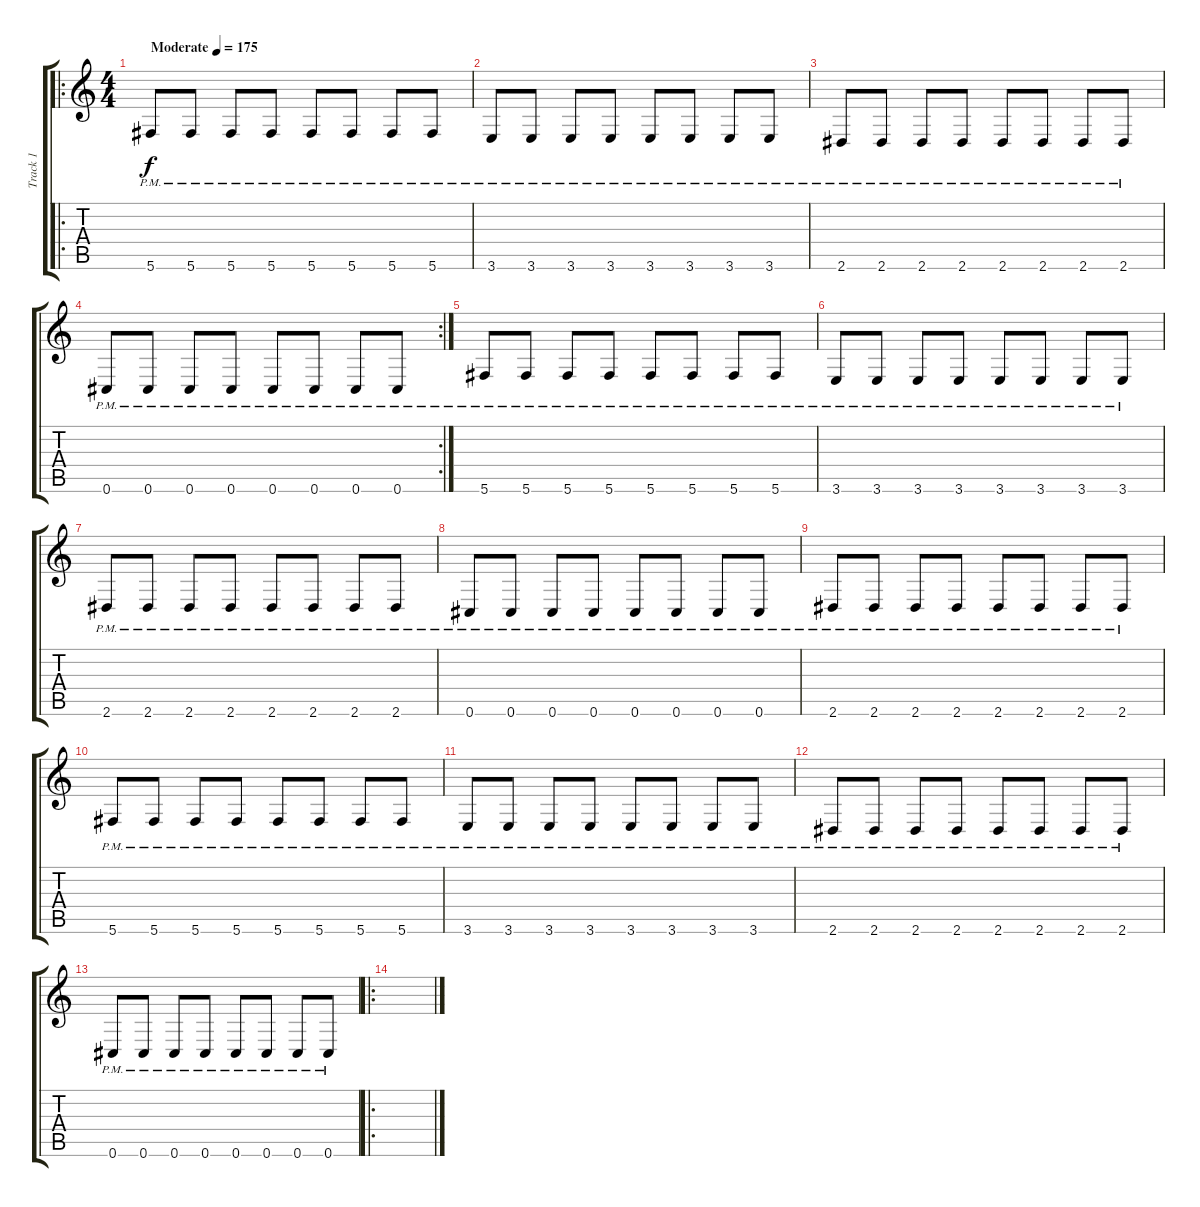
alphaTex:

\track ("Track 1" "Track 1") {instrument electricguitarclean}
\staff {score tabs}
\tuning (Eb4 Bb3 Gb3 Db3 Ab2 Db2) {hide}
\ro
\ts (4 4)
\tempo (175 "Moderate")
\clef g2
\ks c
5.6{pm}.8{dy f instrument electricguitarclean} 5.6{pm}.8 5.6{pm}.8 5.6{pm}.8 5.6{pm}.8 5.6{pm}.8 5.6{pm}.8 5.6{pm}.8 |
3.6{pm}.8 3.6{pm}.8 3.6{pm}.8 3.6{pm}.8 3.6{pm}.8 3.6{pm}.8 3.6{pm}.8 3.6{pm}.8 |
2.6{pm}.8 2.6{pm}.8 2.6{pm}.8 2.6{pm}.8 2.6{pm}.8 2.6{pm}.8 2.6{pm}.8 2.6{pm}.8 |
\rc 2
0.6{pm}.8 0.6{pm}.8 0.6{pm}.8 0.6{pm}.8 0.6{pm}.8 0.6{pm}.8 0.6{pm}.8 0.6{pm}.8 |
5.6{pm}.8 5.6{pm}.8 5.6{pm}.8 5.6{pm}.8 5.6{pm}.8 5.6{pm}.8 5.6{pm}.8 5.6{pm}.8 |
3.6{pm}.8 3.6{pm}.8 3.6{pm}.8 3.6{pm}.8 3.6{pm}.8 3.6{pm}.8 3.6{pm}.8 3.6{pm}.8 |
2.6{pm}.8 2.6{pm}.8 2.6{pm}.8 2.6{pm}.8 2.6{pm}.8 2.6{pm}.8 2.6{pm}.8 2.6{pm}.8 |
0.6{pm}.8 0.6{pm}.8 0.6{pm}.8 0.6{pm}.8 0.6{pm}.8 0.6{pm}.8 0.6{pm}.8 0.6{pm}.8 |
2.6{pm}.8 2.6{pm}.8 2.6{pm}.8 2.6{pm}.8 2.6{pm}.8 2.6{pm}.8 2.6{pm}.8 2.6{pm}.8 |
5.6{pm}.8 5.6{pm}.8 5.6{pm}.8 5.6{pm}.8 5.6{pm}.8 5.6{pm}.8 5.6{pm}.8 5.6{pm}.8 |
3.6{pm}.8 3.6{pm}.8 3.6{pm}.8 3.6{pm}.8 3.6{pm}.8 3.6{pm}.8 3.6{pm}.8 3.6{pm}.8 |
2.6{pm}.8 2.6{pm}.8 2.6{pm}.8 2.6{pm}.8 2.6{pm}.8 2.6{pm}.8 2.6{pm}.8 2.6{pm}.8 |
0.6{pm}.8 0.6{pm}.8 0.6{pm}.8 0.6{pm}.8 0.6{pm}.8 0.6{pm}.8 0.6{pm}.8 0.6{pm}.8 |
\ro
